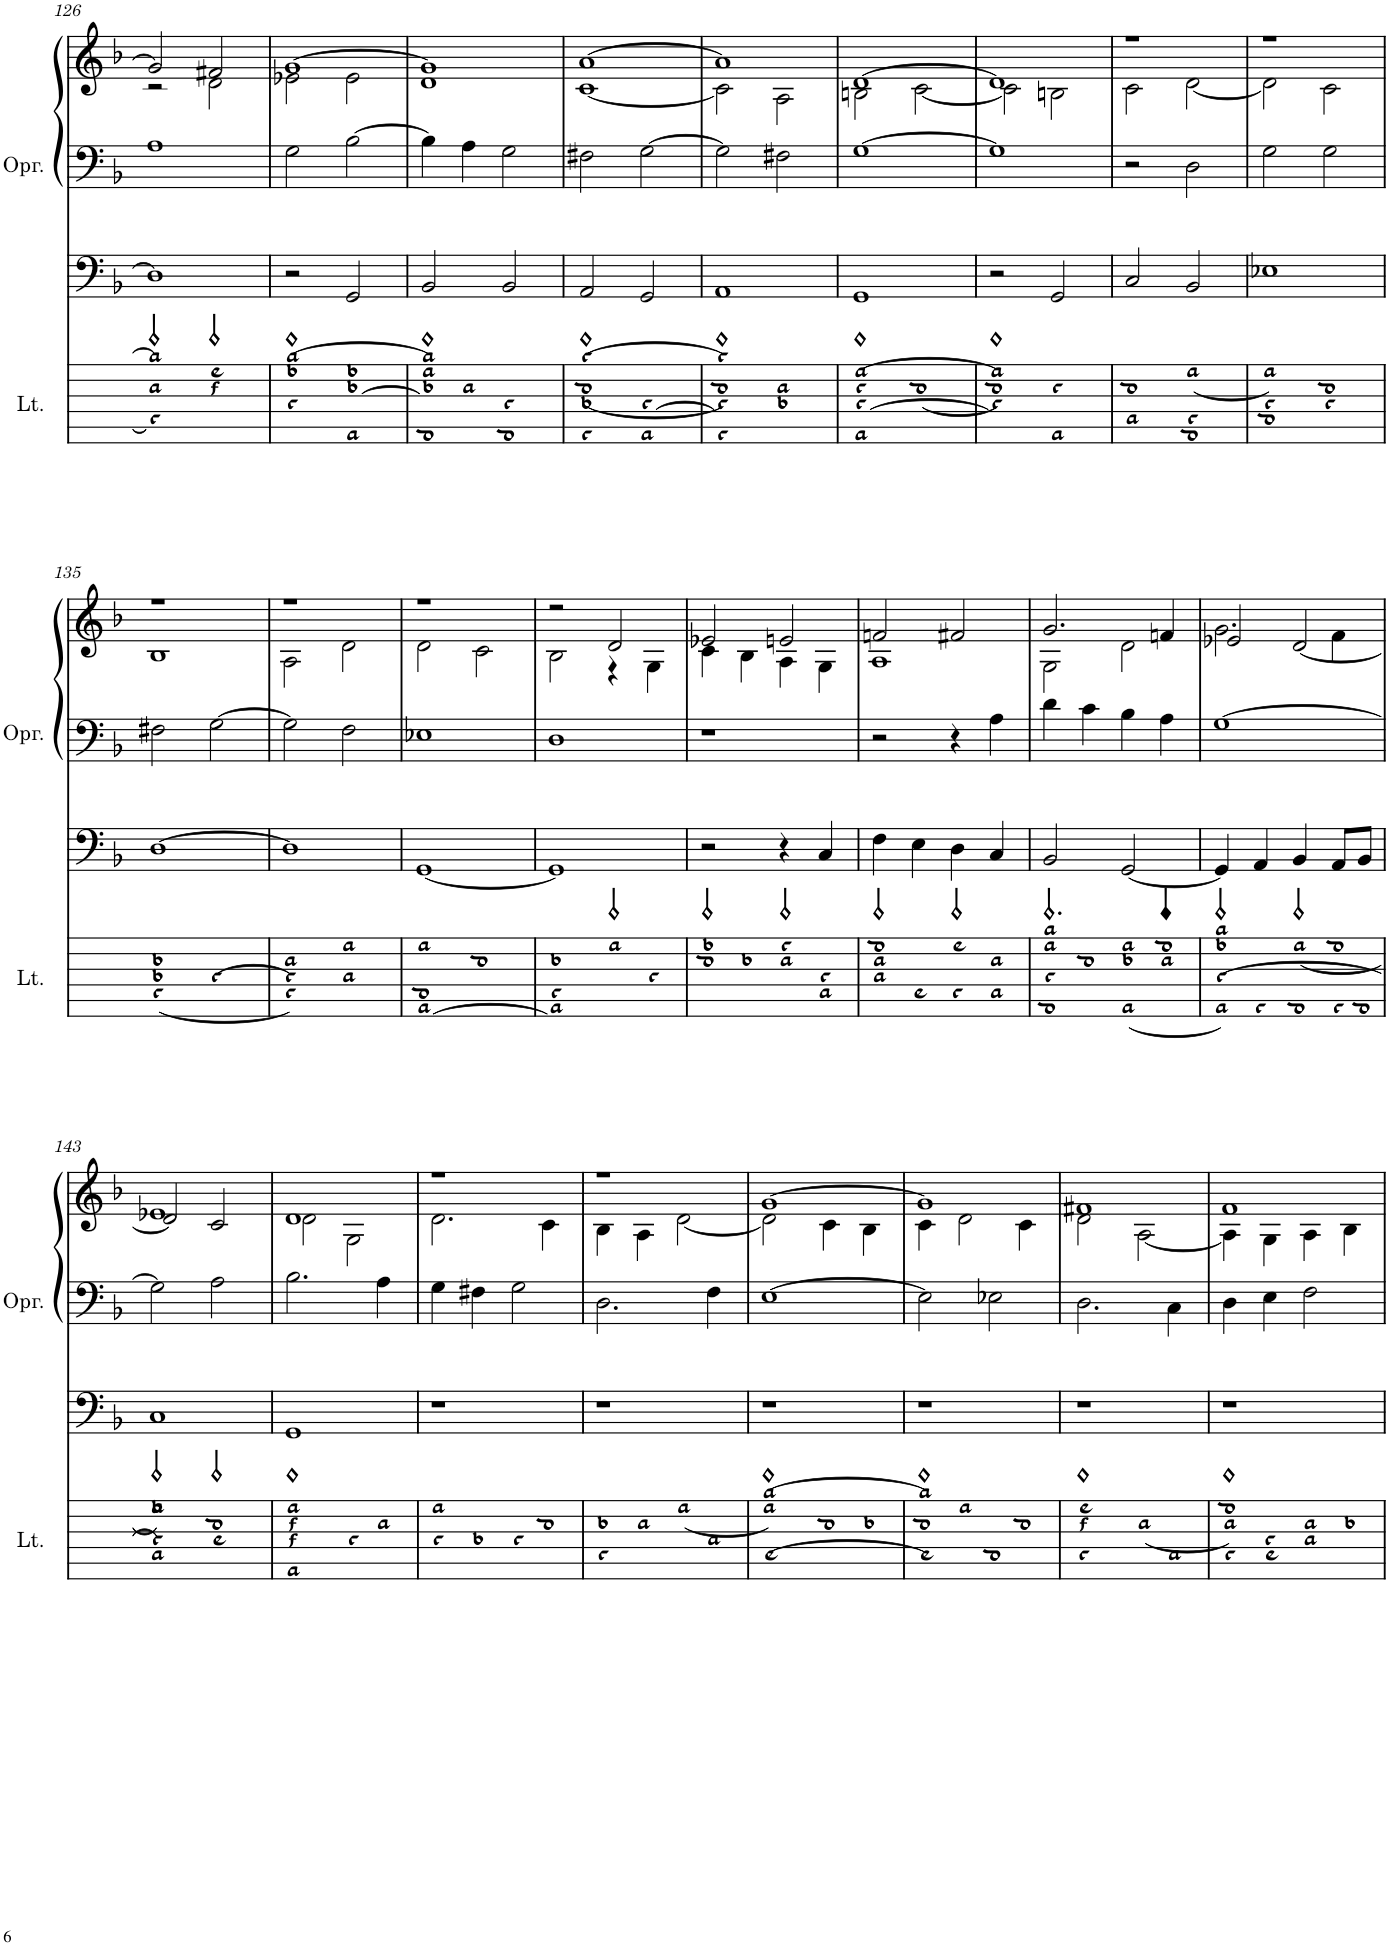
**kern	**kern	**kern	**kern
*part2	*part1	*part1	*part1
*staff4	*staff3	*staff2	*staff1
*I"Lute	*I"Organ	*	*
*I'Lt.	*	*	*
!!LO:PB:g=z
*	*clefF4	*clefF4	*clefG2
*k[b-]	*k[b-]	*k[b-]	*k[b-]
*M2/2	*M2/2	*M2/2	*M2/2
*met(c|)	*met(c|)	*met(c|)	*met(c|)
=126	=126	=126	=126
*^	*	*	*^
*	*^	*	*	*	*
*	*	*^	*	*	*	*
2g]	2r	1D] 1A	1r	1D]	1A	2g/]	2r
2f#X	2d	.	.	.	.	2f#X/	2d\
=127	=127	=127	=127	=127	=127	=127	=127
[1g	2e-X	2G	2ryy	2r	2G\	[1g	2e-X\
.	2e-	2GG [2B-	2r	2GG/	[2B-\	.	2e-\
=128	=128	=128	=128	=128	=128	=128	=128
1g]	1d	4B-]	2BB-	2BB-/	4B-\]	1g]	1d
.	.	4A	.	.	4A\	.	.
.	.	2BB- 2G	2r	2BB-/	2G\	.	.
=129	=129	=129	=129	=129	=129	=129	=129
[1a	[1c	2AA 2F#X	2r	2AA/	2F#X\	[1a	[1c
.	.	2GG [2G	2r	2GG/	[2G\	.	.
=130	=130	=130	=130	=130	=130	=130	=130
1a]	2c]	2G]	1AA	1AA	2G\]	1a]	2c\]
.	2A	2F#X	.	.	2F#X\	.	2A\
=131	=131	=131	=131	=131	=131	=131	=131
[1d	2Bn	1GG [1G	1r	1GG	[1G	[1d	2Bn\
.	[2c	.	.	.	.	.	[2c\
=132	=132	=132	=132	=132	=132	=132	=132
1d]	2c]	1G]	2ryy	2r	1G]	1d]	2c\]
.	2Bn	.	2GG	2GG/	.	.	2Bn\
=133	=133	=133	=133	=133	=133	=133	=133
1r	2c	2C	2r	2C/	2r	1r	2c\
.	[2d	2BB- 2D	2r	2BB-/	2D\	.	[2d\
=134	=134	=134	=134	=134	=134	=134	=134
1r	2d]	2G	1E-X	1E-X	2G\	1r	2d\]
.	2c	2G	.	.	2G\	.	2c\
!!LO:LB:g=z	!!
=135	=135	=135	=135	=135	=135	=135	=135
1r	1B-	2F#X	[1D	[1D	2F#X\	1r	1B-
.	.	[>2G	.	.	[>2G\	.	.
=136	=136	=136	=136	=136	=136	=136	=136
1r	2A	2G]	1D]	1D]	2G\]	1r	2A\
.	2d	2F	.	.	2F\	.	2d\
=137	=137	=137	=137	=137	=137	=137	=137
1r	2d	[1GG 1E-X	1r	[1GG	1E-X	1r	2d\
.	2c	.	.	.	.	.	2c\
=138	=138	=138	=138	=138	=138	=138	=138
2r	2B-	1GG] 1D	1r	1GG]	1D	2r	2B-\
2d	4r	.	.	.	.	2d/	4r
.	4G	.	.	.	.	.	4G\
=139	=139	=139	=139	=139	=139	=139	=139
2e-X	4c	2.ryy	2.ryy	2r	1r	2e-X/	4c\
.	4B-	.	.	.	.	.	4B-\
2en	4A	.	.	4r	.	2en/	4A\
.	4G	4C	4r	4C/	.	.	4G\
=140	=140	=140	=140	=140	=140	=140	=140
2fn	1A	4F	4r	4F\	2r	2fn/	1A
.	.	4E	4r	4E\	.	.	.
2f#X	.	4D	4r	4D\	4r	2f#X/	.
.	.	4C 4A	4r	4C/	4A\	.	.
=141	=141	=141	=141	=141	=141	=141	=141
2.g	2G	4d	2BB-	2BB-/	4d\	2.g/	2G\
.	.	4c	.	.	4c\	.	.
.	2d	4B-	[2GG	[2GG/	4B-\	.	2d\
4fn	.	4A	.	.	4A\	4fn/	.
=142	=142	=142	=142	=142	=142	=142	=142
2e-X	2.g	[1G	4GG]	4GG/]	[1G	2e-X/	2.g\
.	.	.	4AA	4AA/	.	.	.
[<2d	.	.	4BB-	4BB-/	.	[<2d/	.
.	4f	.	8AAL	8AA/L	.	.	4f\
.	.	.	8BB-J	8BB-/J	.	.	.
!!LO:LB:g=z	!!
=143	=143	=143	=143	=143	=143	=143	=143
2d]	1e-X	2G]	1C	1C	2G\]	2d/]	1e-X
2c	.	2A	.	.	2A\	2c/	.
=144	=144	=144	=144	=144	=144	=144	=144
1d	2d	2.B-	1GG	1GG	2.B-\	1d	2d\
.	2G	.	.	.	.	.	2G\
.	.	4A	.	.	4A\	.	.
*	*	*v	*v	*	*	*	*
=145	=145	=145	=145	=145	=145	=145
1r	2.d	4G	1r	4G\	1r	2.d\
.	.	4F#X	.	4F#X\	.	.
.	.	2G	.	2G\	.	.
.	4c	.	.	.	.	4c\
=146	=146	=146	=146	=146	=146	=146
1r	4B-	2.D	1r	2.D\	1r	4B-\
.	4A	.	.	.	.	4A\
.	[2d	.	.	.	.	[2d\
.	.	4F	.	4F\	.	.
=147	=147	=147	=147	=147	=147	=147
[1g	2d]	[1E	1r	[1E	[1g	2d\]
.	4c	.	.	.	.	4c\
.	4B-	.	.	.	.	4B-\
=148	=148	=148	=148	=148	=148	=148
1g]	4c	2E]	1r	2E\]	1g]	4c\
.	2d	.	.	.	.	2d\
.	.	2E-X	.	2E-X\	.	.
.	4c	.	.	.	.	4c\
=149	=149	=149	=149	=149	=149	=149
1f#X	2d	2.D	1r	2.D\	1f#X	2d\
.	[2A	.	.	.	.	[2A\
.	.	4C	.	4C\	.	.
=150	=150	=150	=150	=150	=150	=150
1f	4A]	4D	1r	4D\	1f	4A\]
.	4G	4E	.	4E\	.	4G\
.	4A	2F	.	2F\	.	4A\
.	4B-	.	.	.	.	4B-\
*v	*v	*v	*	*	*v	*v
=	=	=	=
*-	*-	*-	*-
